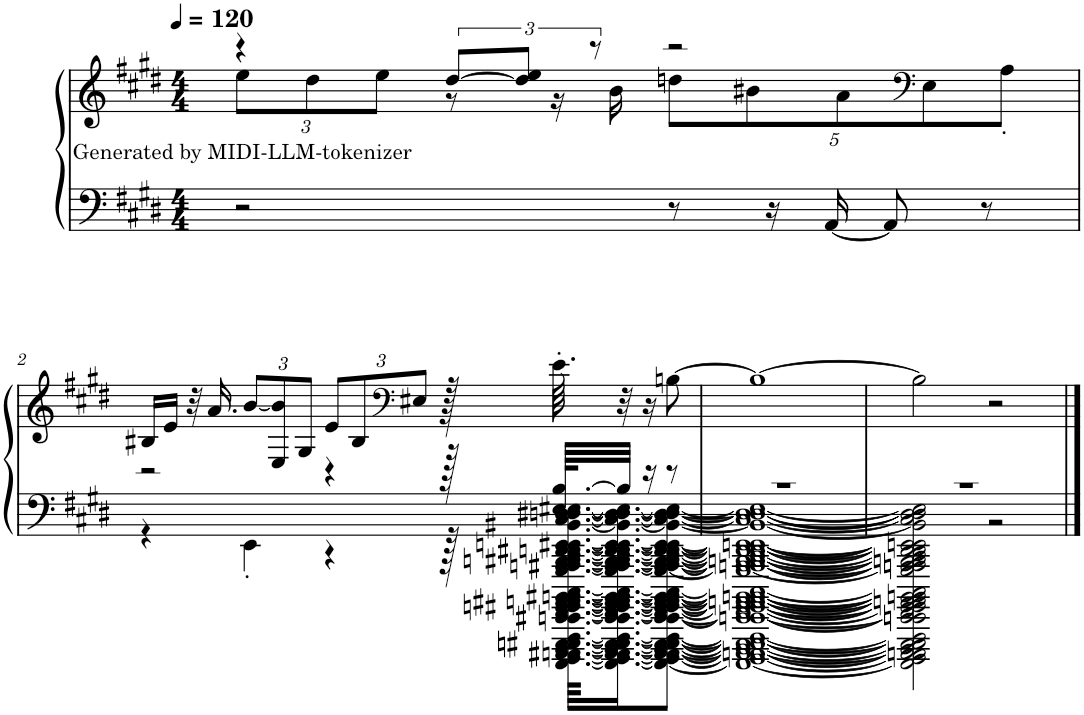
**kern	**kern	**text
*part1	*part1	*part1
*staff2	*staff1	*staff1
*I"Piano	*	*
*I'Pno.	*	*
*clefF4	*clefG2	*
*k[f#c#g#d#]	*k[f#c#g#d#]	*
*M4/4	*M4/4	*
*MM120	*MM120	*
=1	=1	=1
!	!	!LO:LY:b
*	*^	*
*	*	*Xbrackettup	*
2r	4r	12ee\L	Generated by MIDI-LLM-tokenizer
.	.	12dd#\	.
.	.	12ee\J	.
*	*brackettup	*	*
.	[12dd#/L	8r	.
.	12dd#/] 12ee/J	.	.
.	.	16r	.
.	12r	.	.
.	.	16b\	.
*	*	*Xbrackettup	*
8r	2r	10ddn\L	.
.	.	10b#X\	.
16r	.	.	.
[16AA/	.	.	.
.	.	10a\	.
8AA/]	.	.	.
*	*clefF4	*	*
.	.	10E\	.
8r	.	.	.
.	.	10A'\J	.
*	*v	*v	*
!!LO:LB:g=z
=2	=2	=2
*^	*	*
2r	4r	16B#X/LL	.
.	.	16e/JJ	.
.	.	32r	.
.	.	16.a/	.
.	4EE'\	[12b/L	.
.	.	12E/ 12b/]	.
.	.	12G#/J	.
4r	4r	12e/L	.
.	.	12B#/	.
*	*	*clefF4	*
.	.	12E#X/J	.
128r	128r	128r	.
64.E/ [64.B/KLLL	[64.CCCCC#\ [64.DDDDD#\ [64.EEEEEn\ [64.EEEEE#X\ [64.FFFFF#\ [64.GGGGGn\ [64.GGGGG#X\ [64.AAAAA\ [64.EEEEn\ [64.EEEE#X\ [64.FFFF#\ [64.GGGGn\ [64.GGGG#X\ [64.AAAAn\ [64.AAAA#X\ [64.BBBBn\ [64.BBBB#X\ [64.CCC#\ [64.GGG#\ [64.AAAn\ [64.AAA#X\ [64.BBBn\ [64.BBB#X\ [64.CC#\ [64.DDn\ [64.DD#X\ [64.EEn\ [64.EE#X\ [64.BB#X\ [64.C#\ [64.Dn\ [64.D#X\ [64.E#X\KKLL	64.e'\	.
32B/JJJ]	16.CCCCC#\_ 16.DDDDD#\_ 16.EEEEE\_ 16.EEEEE#\_ 16.FFFFF#\_ 16.GGGGG\_ 16.GGGGG#\_ 16.AAAAA\_ 16.EEEE\_ 16.EEEE#\_ 16.FFFF#\_ 16.GGGG\_ 16.GGGG#\_ 16.AAAA\_ 16.AAAA#\_ 16.BBBB\_ 16.BBBB#\_ 16.CCC#\_ 16.GGG#\_ 16.AAA\_ 16.AAA#\_ 16.BBB\_ 16.BBB#\_ 16.CC#\_ 16.DD\_ 16.DD#\_ 16.EE\_ 16.EE#\_ 16.BB#\_ 16.C#\_ 16.D\_ 16.D#\_ 16.E#\_J	32r	.
16r	.	16r	.
8r	8CCCCC#\_ 8DDDDD#\_ 8EEEEE\_ 8EEEEE#\_ 8FFFFF#\_ 8GGGGG\_ 8GGGGG#\_ 8AAAAA\_ 8EEEE\_ 8EEEE#\_ 8FFFF#\_ 8GGGG\_ 8GGGG#\_ 8AAAA\_ 8AAAA#\_ 8BBBB\_ 8BBBB#\_ 8CCC#\_ 8GGG#\_ 8AAA\_ 8AAA#\_ 8BBB\_ 8BBB#\_ 8CC#\_ 8DD\_ 8DD#\_ 8EE\_ 8EE#\_ 8BB#\_ 8C#\_ 8D\_ 8D#\_ 8E#\_J	[8Bn\	.
=3	=3	=3	=3
1r	1CCCCC#_ 1DDDDD#_ 1EEEEEn_ 1EEEEE#_ 1FFFFF#_ 1GGGGG_ 1GGGGG#_ 1AAAAA_ 1EEEEn_ 1EEEE#_ 1FFFF#_ 1GGGG_ 1GGGG#_ 1AAAAn_ 1AAAA#_ 1BBBBn_ 1BBBB#_ 1CCC#_ 1GGG#_ 1AAAn_ 1AAA#_ 1BBBn_ 1BBB#_ 1CC#_ 1DD_ 1DD#_ 1EEn_ 1EE#_ 1BB#_ 1C#_ 1D_ 1D#_ 1E#_	1B_	.
=4	=4	=4	=4
1r	2CCCCC#\] 2DDDDD#\] 2EEEEEn\] 2EEEEE#\] 2FFFFF#\] 2GGGGG\] 2GGGGG#\] 2AAAAA\] 2EEEEn\] 2EEEE#\] 2FFFF#\] 2GGGG\] 2GGGG#\] 2AAAAn\] 2AAAA#\] 2BBBBn\] 2BBBB#\] 2CCC#\] 2GGG#\] 2AAAn\] 2AAA#\] 2BBBn\] 2BBB#\] 2CC#\] 2DD\] 2DD#\] 2EEn\] 2EE#\] 2BB#\] 2C#\] 2D\] 2D#\] 2E#\]	2B\]	.
.	2r	2r	.
*v	*v	*	*
==	==	==
*-	*-	*-
